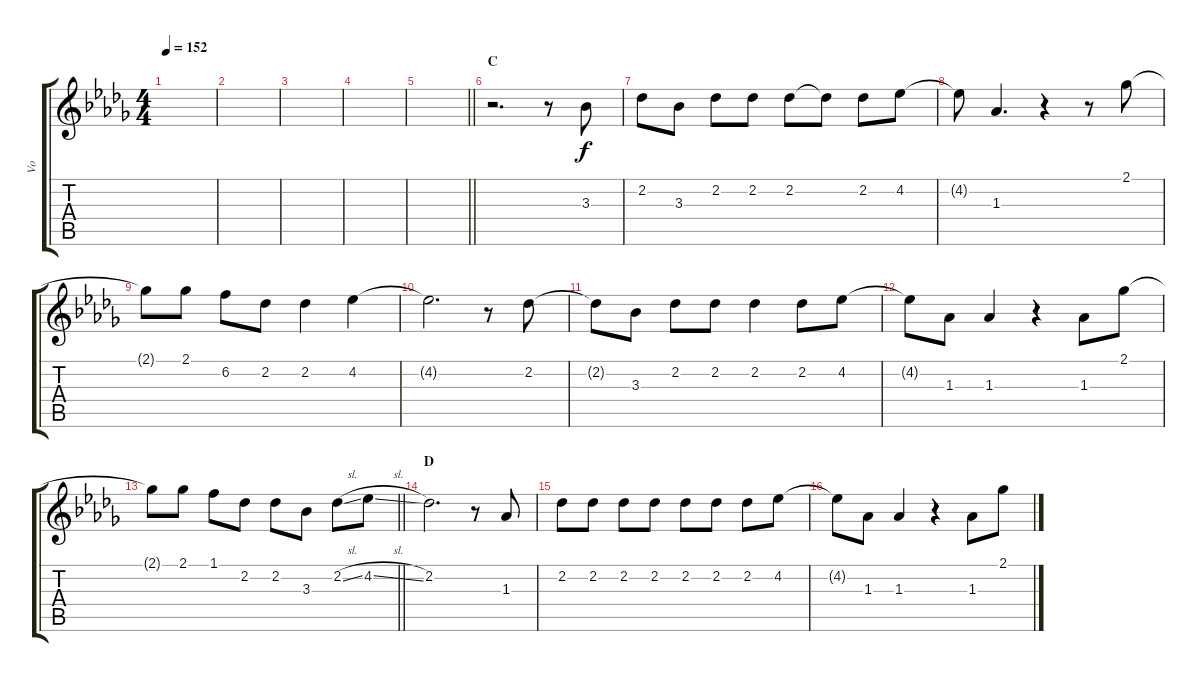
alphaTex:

\track ("Vo" "Vo") {instrument contrabass}
\staff {score tabs}
\tuning (E4 B3 G3 D3 A2 E2) {hide}
\ts (4 4)
\tempo 152
\clef g2
\ks db
|
|
|
|
\barLineRight lightlight
|
\section ("" "C")
r.2{d} r.8 3.3.8 |
2.2.8 3.3.8 2.2.8 2.2.8 2.2.8 2.2{t}.8 2.2.8 4.2.8 |
4.2{t}.8 1.3.4{d} r.4 r.8 2.1.8 |
2.1{t}.8 2.1.8 6.2.8 2.2.8 2.2.4 4.2.4 |
4.2{t}.2{d} r.8 2.2.8 |
2.2{t}.8 3.3.8 2.2.8 2.2.8 2.2.4 2.2.8 4.2.8 |
4.2{t}.8 1.3.8 1.3.4 r.4 1.3.8 2.1.8 |
\barLineRight lightlight
2.1{t}.8 2.1.8 1.1.8 2.2.8 2.2.8 3.3.8 2.2{sl}.8 4.2{sl}.8 |
\section ("" "D")
2.2.2{d} r.8 1.3.8 |
2.2.8 2.2.8 2.2.8 2.2.8 2.2.8 2.2.8 2.2.8 4.2.8 |
4.2{t}.8 1.3.8 1.3.4 r.4 1.3.8 2.1.8
